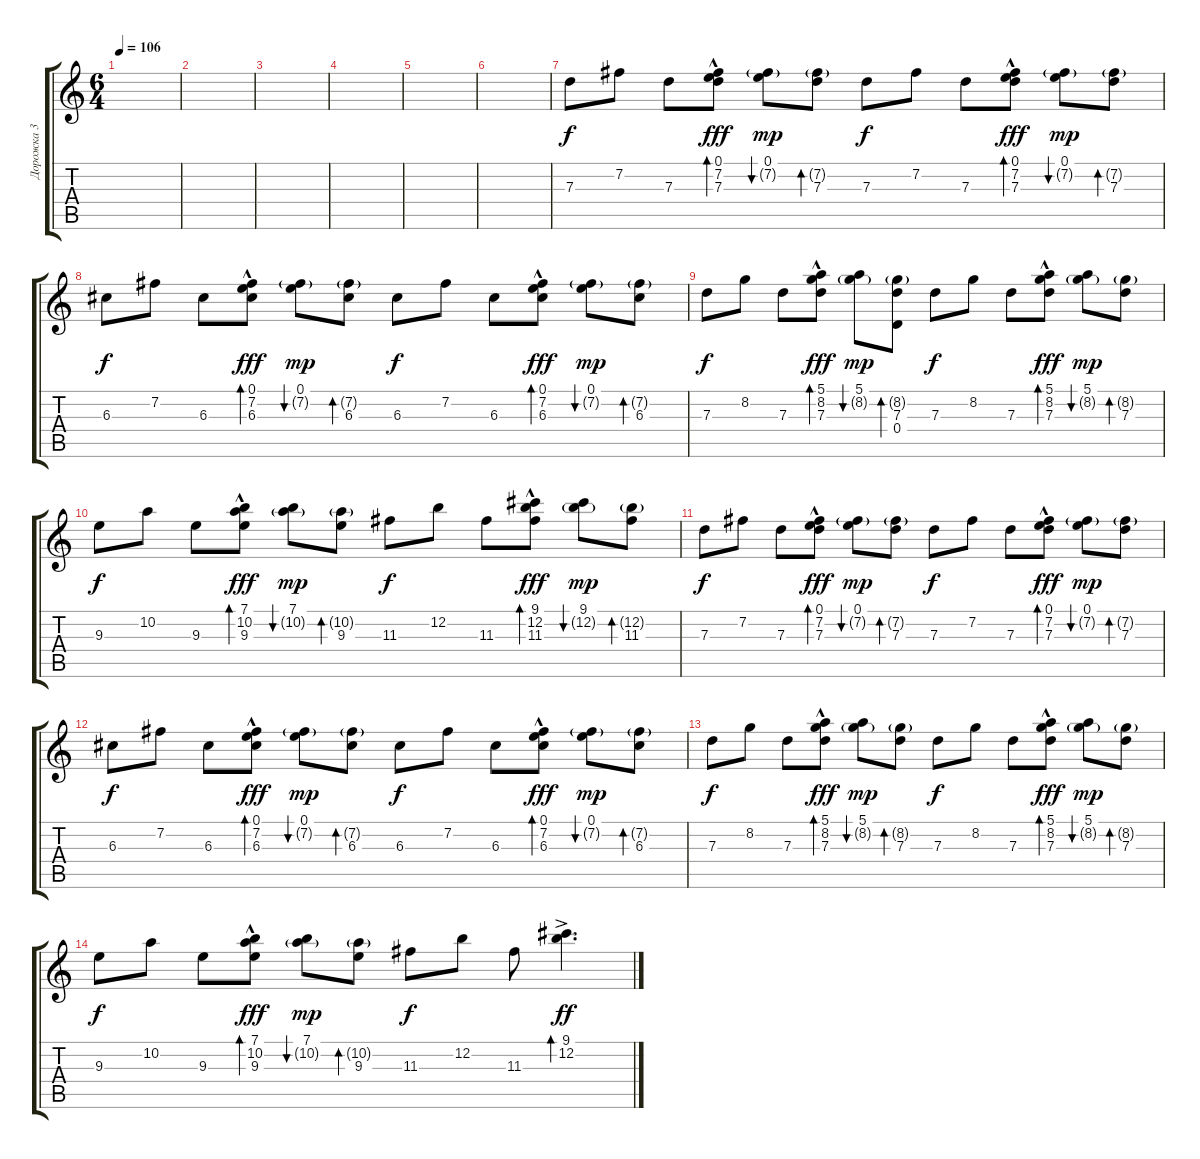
\track ("Дорожка 3" "Дорожка 3") {instrument acousticguitarsteel}
\staff {score tabs}
\tuning (E4 B3 G3 D3 A2 E2) {hide}
\ts (6 4)
\tempo 106
\clef g2
\ks c
|
|
|
|
|
|
7.3.8{dy f} 7.2.8 7.3.8 (0.1{hac} 7.2{hac} 7.3{hac}).8{bd 60 dy fff} (0.1 7.2{g}).8{bu 60 dy mp} (7.2{g} 7.3).8{bd 60} 7.3.8{dy f} 7.2.8 7.3.8 (0.1{hac} 7.2{hac} 7.3{hac}).8{bd 60 dy fff} (0.1 7.2{g}).8{bu 60 dy mp} (7.2{g} 7.3).8{bd 60} |
6.3.8{dy f} 7.2.8 6.3.8 (0.1{hac} 7.2{hac} 6.3{hac}).8{bd 60 dy fff} (0.1 7.2{g}).8{bu 60 dy mp} (7.2{g} 6.3).8{bd 60} 6.3.8{dy f} 7.2.8 6.3.8 (0.1{hac} 7.2{hac} 6.3{hac}).8{bd 60 dy fff} (0.1 7.2{g}).8{bu 60 dy mp} (7.2{g} 6.3).8{bd 60} |
7.3.8{dy f} 8.2.8 7.3.8 (5.1{hac} 8.2{hac} 7.3{hac}).8{bd 60 dy fff} (5.1 8.2{g}).8{bu 60 dy mp} (8.2{g} 7.3 0.4).8{bd 60} 7.3.8{dy f} 8.2.8 7.3.8 (5.1{hac} 8.2{hac} 7.3{hac}).8{bd 60 dy fff} (5.1 8.2{g}).8{bu 60 dy mp} (8.2{g} 7.3).8{bd 60} |
9.3.8{dy f} 10.2.8 9.3.8 (7.1{hac} 10.2{hac} 9.3{hac}).8{bd 60 dy fff} (7.1 10.2{g}).8{bu 60 dy mp} (10.2{g} 9.3).8{bd 60} 11.3.8{dy f} 12.2.8 11.3.8 (9.1{hac} 12.2{hac} 11.3{hac}).8{bd 60 dy fff} (9.1 12.2{g}).8{bu 60 dy mp} (12.2{g} 11.3).8{bd 60} |
7.3.8{dy f} 7.2.8 7.3.8 (0.1{hac} 7.2{hac} 7.3{hac}).8{bd 60 dy fff} (0.1 7.2{g}).8{bu 60 dy mp} (7.2{g} 7.3).8{bd 60} 7.3.8{dy f} 7.2.8 7.3.8 (0.1{hac} 7.2{hac} 7.3{hac}).8{bd 60 dy fff} (0.1 7.2{g}).8{bu 60 dy mp} (7.2{g} 7.3).8{bd 60} |
6.3.8{dy f} 7.2.8 6.3.8 (0.1{hac} 7.2{hac} 6.3{hac}).8{bd 60 dy fff} (0.1 7.2{g}).8{bu 60 dy mp} (7.2{g} 6.3).8{bd 60} 6.3.8{dy f} 7.2.8 6.3.8 (0.1{hac} 7.2{hac} 6.3{hac}).8{bd 60 dy fff} (0.1 7.2{g}).8{bu 60 dy mp} (7.2{g} 6.3).8{bd 60} |
7.3.8{dy f} 8.2.8 7.3.8 (5.1{hac} 8.2{hac} 7.3{hac}).8{bd 60 dy fff} (5.1 8.2{g}).8{bu 60 dy mp} (8.2{g} 7.3).8{bd 60} 7.3.8{dy f} 8.2.8 7.3.8 (5.1{hac} 8.2{hac} 7.3{hac}).8{bd 60 dy fff} (5.1 8.2{g}).8{bu 60 dy mp} (8.2{g} 7.3).8{bd 60} |
9.3.8{dy f} 10.2.8 9.3.8 (7.1{hac} 10.2{hac} 9.3{hac}).8{bd 60 dy fff} (7.1 10.2{g}).8{bu 60 dy mp} (10.2{g} 9.3).8{bd 60} 11.3.8{dy f} 12.2.8 11.3.8 (9.1{ac} 12.2{ac}).4{d bd 60 dy ff}
